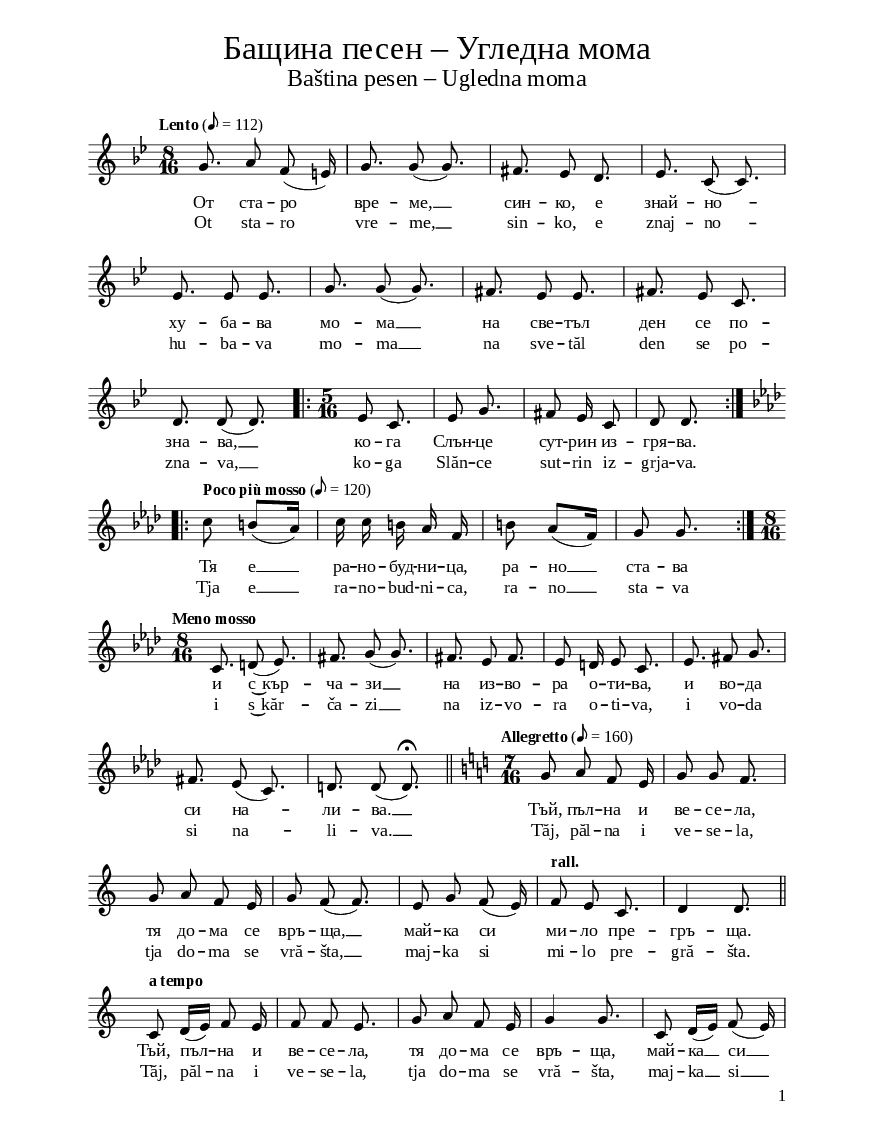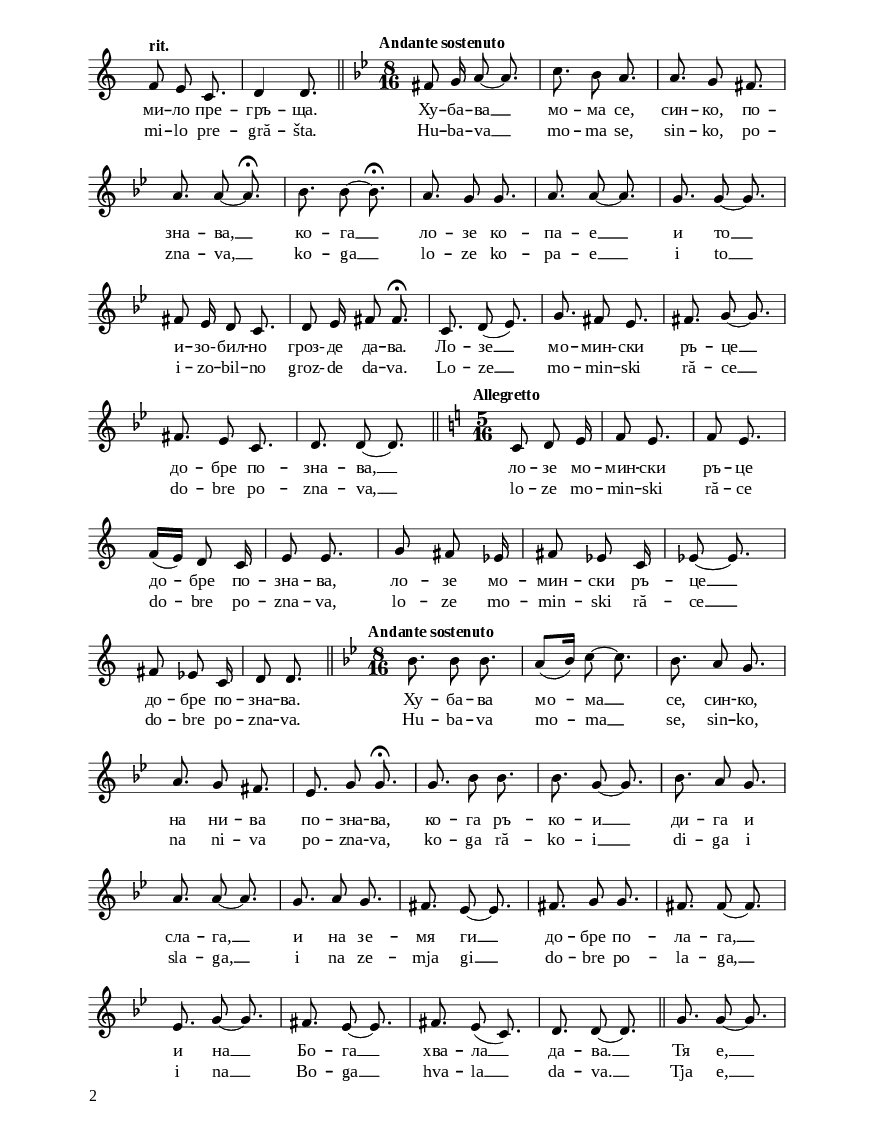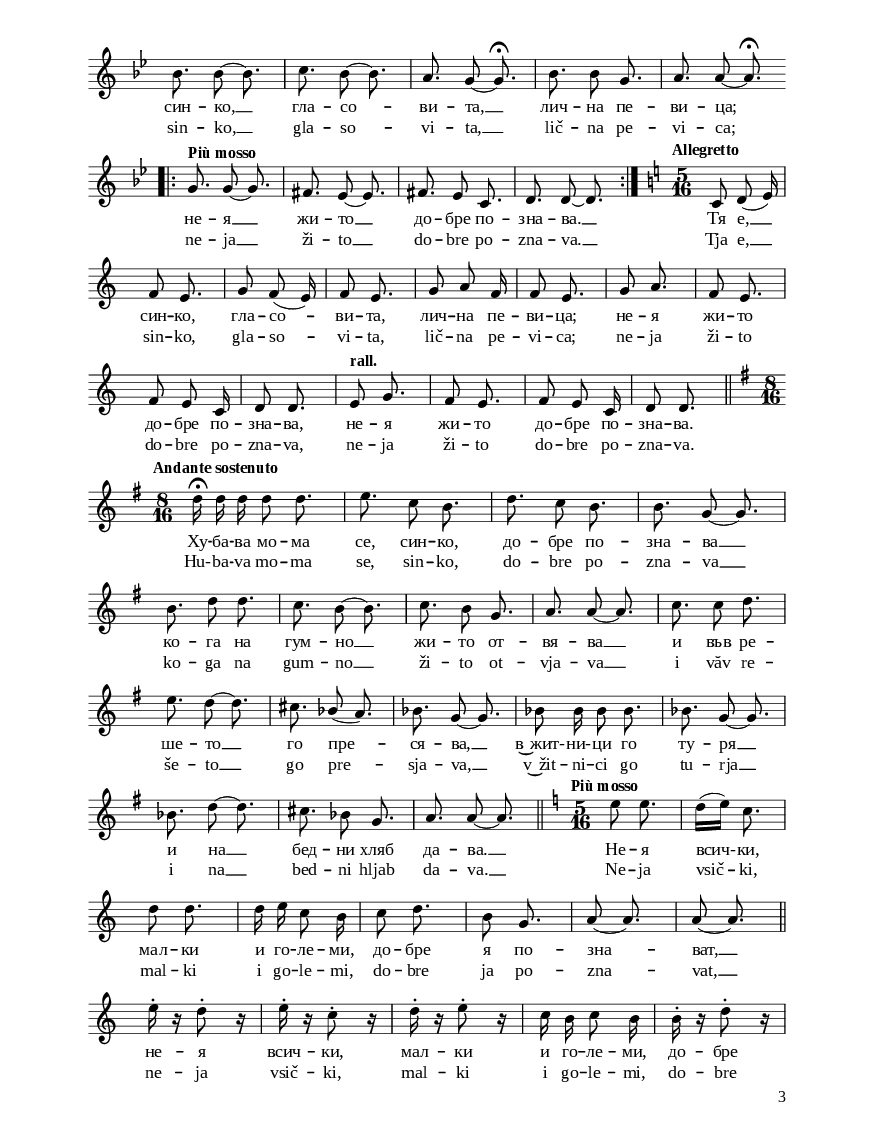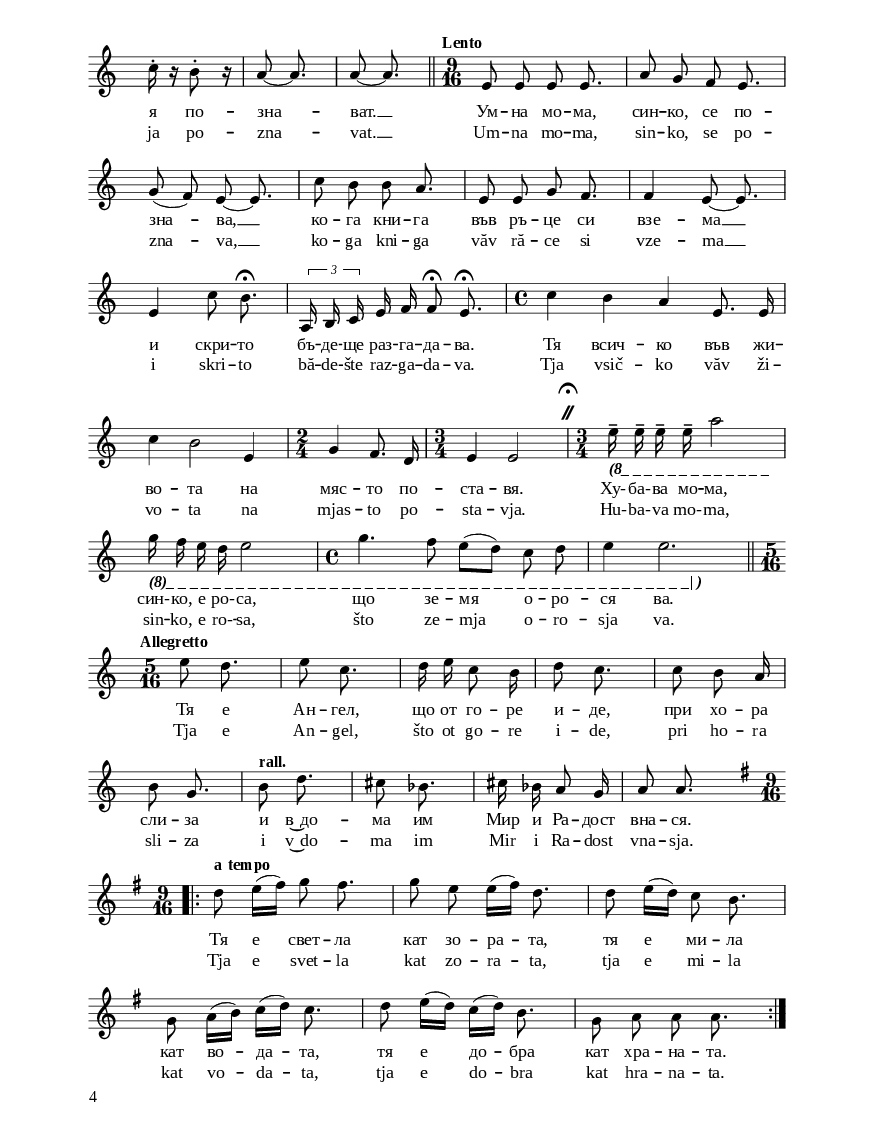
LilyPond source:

\version "2.24.1"

% include paper part and global functions
\include "include/globals.ily"

\bookpart {
  \label #'ref138
  \tocItem \markup "Бащина песен – Угледна мома –  Baština pesen – Ugledna moma "
  \include "include/bookpart-paper.ily"
  \score {
    \include "include/score-layout.ily"

    \new Voice  \relative c' {
      \clef treble
      \key g \minor
      \time 8/16
      \tempoFunc "Lento" 8 "112"
      \autoBeamOff
      g'8. a8 f(e16) |
      g8. g8(g8.) |
      fis8. ees8 d8. |
      ees8. c8(c8.) | \break

      ees8. ees8 ees8. |
      g8. g8(g8.)  |
      fis8. ees8 ees8.  |
      fis8. ees8 c8.  | \break

      d8. d8(d8.)  |
      \bar ".|:" \time 5/16 ees8 c8.  |
      ees8 g8. |
      fis8 ees16 c8  |
      d8 d8. | \bar ":|.:" \break
      

    
      \tempoFunc "Poco più mosso" 8 "120"
      \key f \minor
      c'8 b8[(aes16)] |  |
      c16 c b aes f |  |
      b8 aes([f16])  |
      g8 g8. | \bar ":|."

      \time 8/16 \break
      \tempo "Meno mosso" c,8. d8(ees8.) |
      fis8. g8 (g8.) |
      fis8. ees8 fis8. |
      ees8 d16 ees8 c8. |
      ees8. fis8 g8. | \break

      fis8.ees8(c8.) |
      d8. d8(d8.\fermata) | \bar "||"
      \time 7/16
      \key c \major
      \tempoFunc "Allegretto" 8 "160"
      g8 a f e16 |
      g8 g f8. | \break

      g8 a f e16 |
      g8 f(f8.) |
      e8 g f(e16) |
      \tempo "rall." f8 e c8. |
      d4 d8. | \bar "||" \break

      \tempo "a tempo"
      c8 d16[(e)] f8 e16 |
      f8 f e8. |
      g8 a f e16 |
      g4 g8. |
      c,8 d16[(e)] f8(e16) | \break

      \tempo "rit."
      f8 e c8. |
      d4 d8. | \bar "||"
      \key g \minor
      \time 8/16
      \tempo "Andante sostenuto"
      fis8 g16 a8~ a8. |
      c8. bes8 a8. |
      a8. g8 fis8. | \break

      a8. a8~ a8.\fermata |
      bes8. bes8~ bes8.\fermata |
      a8. g8 g8. |
      a8. a8~ a8. |
      g8. g8~ g8. | \break

      fis8 ees16 d8 c8. |
      d8 ees16 fis8 fis8.\fermata |
      c8. d8(ees8.) |
      g8. fis8 ees8. |
      fis8. g8~ g8. | \break

      fis8. ees8 c8. |
      d8. d8~ d8. | \bar "||"
      \key c \major
      \time 5/16
      \tempo "Allegretto"
      c8 d e 16 |
      f8 e8. |
      f8 e8. | \break

      f16[(e)] d8 c16 |
      e8 e8.|
      g8 fis ees16 |
      fis8 ees8 c16 |
      ees8~ ees8. | \break

      fis8 ees8 c16 |
      d8 d8. | \bar "||"
      \key g \minor
      \time 8/16
      \tempo "Andante sostenuto"
      bes'8. bes8 bes8. |
      a8[(bes16)] c8~ c8. |
      bes8. a8 g8. | \break
      a8. g8 fis8. |
      ees8. g8 g8.\fermata |
      g8. bes8 bes8. |
      bes8. g8~ g8. |
      bes8. a8 g8. | \break

      a8. a8~ a8. |
      g8. a8 g8. |
      fis8. ees8~ ees8. |
      fis8. g8 g8. |
      fis8. fis8~ fis8. | \break

      ees8. g8~ g8. |
      fis8. ees8~ ees8. |
      fis8. ees8(c8.) |
      d8. d8~ d8. | \bar "||"
      g8. g8~ g8. | \break

      bes8. bes8~ bes8. |
      c8. bes8~ bes8. |
      a8. g8~ g8.\fermata |
      bes8. bes8 g8. |
      a8. a8~ a8.\fermata | \break

      \bar ".|:" \tempo "Più mosso"
      g8. g8~ g8. |
      fis8. ees8~ ees8. |
      fis8. ees8 c8. |
      d8. d8~ d8. | \bar ":|."

      \key c \major
      \time 5/16
      \tempo "Allegretto"
      c8 d(e16) | \break

      f8 e8. |
      g8 f8(e16) |
      f8 e8. |
      g8 a f16 |
      f8 e8. |
      g8 a8. |
      f8 e8. | \break

      f8 e c16 |
      d8 d8. |
      \tempo "rall."
      e8 g8. |
      f8 e8. |
      f8 e c16 |
      d8 d8. | \bar "||"
      \time 8/16
      \key g \major
      \break

      \tempo "Andante sostenuto"
      d'16\fermata d d d8 d8. |
      e8. c8 b8. |
      d8. c8 b8. |
      b8. g8~ g8. \break

      b8. d8 d8. |
      c8. b8~ b8. |
      c8. b8 g8. |
      a8. a8~ a8. |
      c8. c8 d8. | \break

      e8. d8~ d8. |
      cis8. \stemUp bes8(a8.) \stemNeutral |
      bes8. g8~ g8. |
      bes8 bes16 bes8 bes8. |
      bes8. g8~ g8. | \break
      bes8. d8~ d8. |
      cis8. bes8 g8. |
      a8. a8~ a8. |  \bar "||"
      \key c \major
      \time 5/16
      \tempo "Più mosso" e'8 e8. |
      d16[(e)] c8. | \break
      d8 d8. |
      d16 e c8  b16 |
      c8 d8. |
      b8 g8. |
      a8~ a8. |
      a8~ a8. | \bar "||" \break

      e'16\staccato r16 d8\staccato r16 |
      e16\staccato r16 c8\staccato r16 |
      d16\staccato r16 e8\staccato r16 |
      c16 b c8 b16 |
      b16\staccato r16 d8\staccato r16 | \break

      c16\staccato r16 b8\staccato r16 |
      a8~ a8. |
      a8~ a8. |  \bar "||"
      \key a \minor
      \time 9/16
      \tempo "Lento" e8 e e e8. |
      a8 g f e8. | \break

      g8(f) e8~ e8. |
      c'8 b b a8. |
      e8 e g f8. |
      f4 e8~ e8. | \break

      e4 c'8 b8.\fermata |
      \tuplet 3/2 { a,16 b c } e f f8\fermata e8.\fermata |
      \time 4/4 c'4 b a e8. e16  \break |

      c'4 b2 e,4 |
      \time 2/4 g4 f8. d16 |
      \time 3/4 e4   e2 \mark\markup{ \column { \hspace #0 \center-align \normalsize \musicglyph #"scripts.ufermata"  \center-align \normalsize \musicglyph #"scripts.caesura.straight" }}
      |
      \bar "|"
      \time 3/4  | % 149

      e'16_\markup \bold \italic {"(8_ _ _ _ _ _ _ _ _ _ _ _ _"} --e16 --e16 --
      e16 --a2   \break | % 151
      g16_\markup \bold \italic {"(8)_ _ _ _ _ _ _ _ _ _ _ _ _ _ _ _ _ _ _ _ _ _ _ _ _ _ _ _ _ _ _ _ _ _ _ _ _ _ _ _ _ _ _ _ _| )"} f16 e16 d16
      e2 | % 152

      \time 4/4  | % 152
      g4.f8 e8 ( [d8 ] ) 
      c8 d8  | % 153
      e4 e2. \bar "||" \break
      \tempo "Allegretto"
      \time 5/16  | % 154
      e8 d8. | % 155
      e8 c8. | % 156
      d16 e16  c8 b16 |% 158
      d8 c8. | c8 b8 a16 | \break
      b8  g8. |
      b8 ^\markup{ \bold {rall.} }d8. | % 161
      cis8 bes8. | % 162
      cis16 bes16  a8  g16 | % 163
      a8  a8. \bar "||"

      \break \repeat volta 1 {
        | % 164
        \bar ".|:" \key g \major \time 9/16 | % 164
        d8 ^\markup{ \bold {a tempo} } e16 ( [
        fis16 ) ] g8 fis8. | % 165
        g8 e8 e16 ( [ \stemDown
        fis16 ) ]d8. | % 166
        d8 e16 ( [d16 ) ] \stemDown
        c8 b8. \break | % 167
        g8 a16 ( [  b16 ) ]c16 (
        [d16 ) ]c8. | % 168
        d8 e16 ( [d16 ) ] \stemDown
        c16 ( [d16 ) ]b8. | % 169
        g8  a8  a8  a8. \bar ":|."
      }


    }

    \addlyrics {
      От ста -- ро вре -- ме, __ син -- ко, е знай -- но --
      ху -- ба -- ва мо -- ма __ на све -- тъл ден се по --
      зна -- ва, __ ко -- га Слън -- це сут -- рин из -- гря -- ва.
      Тя е __ ра -- но -- буд -- ни -- ца, ра -- но __ ста -- ва
      и с~кър -- ча -- зи __ на из -- во -- ра о -- ти -- ва, и во -- да
      си на -- ли -- ва. __ Тъй, пъл -- на и ве -- се -- ла,
      тя до -- ма се връ -- ща, __ май -- ка си ми -- ло пре -- гръ -- ща.
      Тъй, пъл -- на и ве -- се -- ла,  тя до -- ма се връ -- ща, май -- ка __ си __
      ми -- ло пре -- гръ -- ща. Ху -- ба -- ва __ мо -- ма се, син -- ко, по --
      зна -- ва, __ ко -- га __ ло -- зе ко -- па -- е __ и то __ 
      и -- "зо-" -- бил -- но "гроз-" -- де да -- ва. Ло -- зе __ мо -- "мин-" -- ски ръ -- це __ 
      до -- бре по -- зна -- ва, __ ло -- зе мо -- мин -- ски ръ -- це
      до -- бре по -- зна -- ва, ло -- зе мо -- мин -- ски ръ -- це __ 
      до -- бре по -- зна -- ва. Ху -- ба -- ва мо -- ма __ се, син -- ко,
      на ни -- ва по -- зна -- ва, ко -- га ръ -- ко -- и __ ди -- га и
      сла -- га, __ и на  зе -- мя ги __ до -- бре по -- ла -- га, __
      и на __ Бо -- га __  хва -- ла __ да -- ва. __ Тя е, __
      син -- ко, __ гла -- со -- ви -- та, __  лич -- на пе -- ви -- ца;
      не -- я __ жи -- то __ до -- бре по -- зна -- ва. __ Тя е, __
      син -- ко, гла -- со -- ви -- та, лич -- на пе -- ви -- ца; не -- я жи -- то
      до -- бре по -- зна -- ва, не -- я жи -- то до -- бре по -- зна -- ва.
      Ху -- ба -- ва мо -- ма се, син -- ко, до -- бре по -- зна -- ва __ 
      ко -- га на гум -- но __  жи -- то от -- вя -- ва __ и във ре --
      ше -- то __ го пре -- ся -- ва, __ "в~жит-" -- "ни-" -- ци го ту -- ря __ 
      и на __  бед -- ни хляб да -- ва. __ Не -- я "всич-" -- ки,
      мал -- ки и го -- ле -- ми, до -- бре я по -- зна -- ват, __
      не -- я всич -- ки, мал -- ки и го -- ле -- ми, до -- бре
      я по -- зна -- ват. __ Ум -- на мо -- ма, син -- ко, се по --
      зна -- ва, __ ко -- га кни -- га във ръ -- це си взе -- ма __
      и скри -- то бъ -- де -- ще раз -- га -- да -- ва. Тя всич -- ко във жи --
      во -- та на мяс -- то по -- ста -- вя. "Ху-" -- "ба-" -- ва мо -- ма,
      "син-" -- ко, е "ро-" -- са, що зе -- мя о -- ро -- ся ва.
      Тя е Ан -- гел, що от го -- ре и -- де, при хо -- ра
      сли -- за  и в~до -- ма им Мир и Ра -- дост вна -- ся.
      Тя е свет -- ла кат зо -- ра -- та, тя е ми -- ла
      кат во -- да -- та, тя е до -- бра кат хра -- на -- та.
    }

    \addlyrics {
      Ot sta -- ro vre -- me, __ sin -- ko, e znaj -- no --
      hu -- ba -- va mo -- ma __ na sve -- tăl den se po --
      zna -- va, __ ko -- ga Slăn -- ce sut -- rin iz -- grja -- va.
      Tja e __ ra -- no -- bud -- ni -- ca, ra -- no __ sta -- va
      i s~kăr -- ča -- zi __ na iz -- vo -- ra o -- ti -- va, i vo -- da
      si na -- li -- va. __ Tăj, păl -- na i ve -- se -- la,
      tja do -- ma se vră -- šta, __ maj -- ka si mi -- lo pre -- gră -- šta.
      Tăj, păl -- na i ve -- se -- la,  tja do -- ma se vră -- šta, maj -- ka __ si __
      mi -- lo pre -- gră -- šta. Hu -- ba -- va __ mo -- ma se, sin -- ko, po --
      zna -- va, __  ko -- ga __  lo -- ze ko -- pa -- e __ i to __ 
      i -- zo -- bil -- no "groz-" -- de da -- va. Lo -- ze __ mo -- min -- ski ră -- ce __ 
      do -- bre po -- zna -- va, __ lo -- ze mo -- min -- ski ră -- ce
      do -- bre po -- zna -- va, lo -- ze mo -- min -- ski ră -- ce __ 
      do -- bre po -- zna -- va. Hu -- ba -- va mo -- ma __ se, sin -- ko,
      na ni -- va po -- zna -- va, ko -- ga ră -- ko -- i __ di -- ga i
      sla -- ga, __ i na  ze -- mja gi __ do -- bre po -- la -- ga, __ 
      i na __ Bo -- ga __ hva -- la __ da -- va. __ Tja e, __
      sin -- ko, __ gla -- so -- vi -- ta, __ lič -- na pe -- vi -- ca;
      ne -- ja __ ži -- to __ do -- bre po -- zna -- va. __ Tja e, __
      sin -- ko, gla -- so -- vi -- ta, lič -- na pe -- vi -- ca; ne -- ja ži -- to
      do -- bre po -- zna -- va, ne -- ja ži -- to do -- bre po -- zna -- va.
      "Hu-" -- ba -- va mo -- ma se, sin -- ko, do -- bre po -- zna -- va __ 
      ko -- ga na gum -- no __ ži -- to ot -- vja -- va __ i văv re --
      še -- to __ go pre -- sja -- va, __ v~žit -- ni -- ci go tu -- rja __ 
      i na __ bed -- ni hljab da -- va. __ Ne -- ja vsič -- ki,
      mal -- ki i go -- le -- mi, do -- bre ja po -- zna -- vat, __
      ne -- ja vsič -- ki, mal -- ki i go -- le -- mi, do -- bre
      ja po -- zna -- vat. __ Um -- na mo -- ma, sin -- ko, se po --
      zna -- va, __ ko -- ga kni -- ga văv ră -- ce si vze -- ma __
      i skri -- to bă -- de -- šte raz -- ga -- da -- va. Tja vsič -- ko văv ži --
      vo -- ta na mjas -- to po -- sta -- vja. "Hu-" -- "ba-" -- va "mo-" -- ma,
      sin -- ko, e "ro-" -- sa, što ze -- mja o -- ro -- sja va.
      Tja e An -- gel, što ot go -- re i -- de, pri ho -- ra
      sli -- za  i v~do -- ma im Mir i Ra -- dost vna -- sja.
      Tja e svet -- la kat zo -- ra -- ta, tja e mi -- la
      kat vo -- da -- ta, tja e do -- bra kat hra -- na -- ta.
    }

    \header {
      title = \titleFunc "Бащина песен – Угледна мома" "Baština pesen – Ugledna moma"
    }

    \midi{}

  } % score


\pageBreak

  % include foreign translation(s) of the song
  \version "2.24.0"

\markup \fill-line { \fontsize #deTitleFontSize "Das Lied des Vaters – schönes Mädchen" }
\markup \null
\markup \null
\markup \fontsize #deCoupletFontSize {
    \hspace #10
    \override #'(baseline-skip . 1.9)
    \column {


  \line { " "Seit alten Zeiten, mein Sohn, ist bekannt,  }

  \line { " "dass das schöne Mädchen am hellen Tag erkannt wird,  }

  \line { " "wenn die Sonne morgens aufgeht,  }

  \line { " "wenn die Sonne morgens aufgeht.  }
   \line { " " }

  \line { " "Es ist frühaufstehnd; es steht früh auf (2)  }

  \line { " "und geht mit den Krügen zu der Quelle,  }

  \line { " "und füllt Wasser.  }

  \line { " "So erfüllt und fröhlich,  }

  \line { " "geht es nach Hause  }

  \line { " "und umarmt lieblich ihre Mutter.  }
   \line { " " }

  \line { " "Das schöne Mädchen, mein Sohn, erkennt man dann,  }

  \line { " "wenn es den Weinberg umgräbt,  }

  \line { " "und er reichlich Trauben gibt.  }

  \line { " "Der Weinberg kennt gut die Hände des Mädchens.  }

   \line { " " }

  \line { " "Das schöne Mädchen, mein Sohn, erkennt man am Feld  }

  \line { " "wenn sie die Garben hebt und hinstellt,  }

  \line { " "sie gut auf dem Boden hinlegt,  }

  \line { " "und Gott lobpreist.  }
   \line { " " }

  \line { " "Sie ist, mein Sohn stimmgewaltig,  }

  \line { " "eine schöne Sängerin;  }

  \line { " "der Weizen kennt sie gut,  }

  \line { " "der Weizen kennt sie gut.  }

  \line { " "Sie ist, mein Sohn stimmgewaltig,  }

  \line { " "eine gute Sängerin;  }

  \line { " "der Weizen kennt sie gut,  }

  \line { " "der Weizen kennt sie gut.  }

  \line { " "Das schöne Mädchen, mein Sohn, erkennt man gut,
  }
  \line { " "wenn sie in der Tenne den Weizen drischt,  }

  \line { " "ihn durchsiebt,  }

  \line { " "ihn in den Speicher bringt   }

  \line { " "und den Armen Brot gibt.  }

  \line { " "Kleine und Große kennen sie gut.  }
   \line { " " }

  \line { " "Ein kluges Mädchen, mein Sohn erkennt man,  }

  \line { " "wenn es ein Buch in die Hände nimmt   }

  \line { " "und die verborgene Zukunft enträtselt.  }

  \line { " "Es stellt alles an seinem Platz.  }

  \line { " "Ein schönes Mädchen, mein Sohn, ist der Tau,  }

  \line { " "der den Boden befeuchtet.  }

  \line { " "Es ist ein Engel, der von oben kommt,  }

  \line { " "zu den Menschen herabsteigt,  }

  \line { " "und bringt Frieden und Freude in ihrem Zuhause.  }

  \line { " "Es ist hell wie die Morgenröte,  }

  \line { " "es ist lieb wie das Wasser,  }

  \line { " "es ist gut wie das Essen.  }




  }
}


} % bookpart
